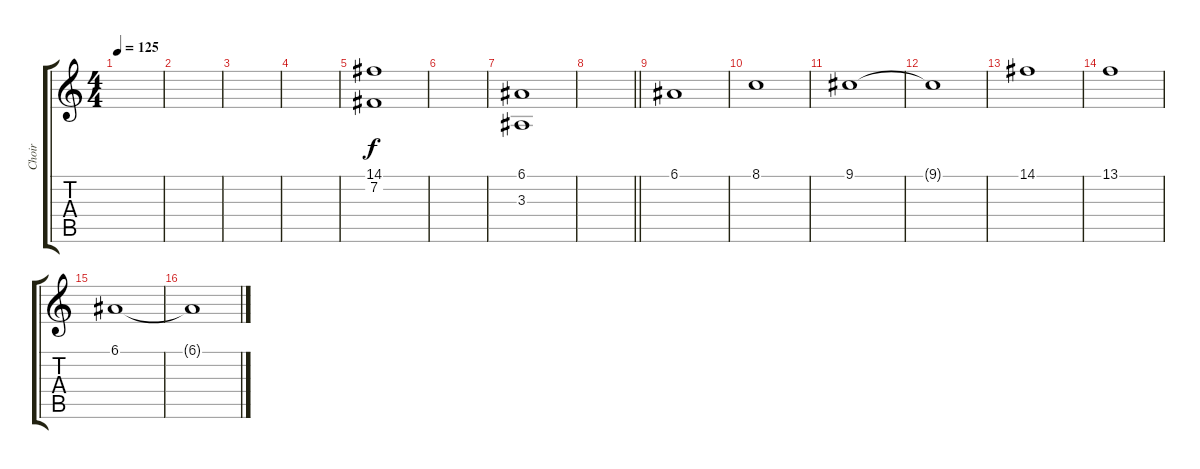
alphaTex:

\track ("Choir" "Choir") {instrument choiraahs}
\staff {score tabs}
\tuning (E4 B3 G3 D3 A2 E2) {hide}
\ts (4 4)
\tempo 125
\clef g2
\ks c
|
|
|
|
(14.1 7.2).1 |
|
(6.1 3.3).1 |
\barLineRight lightlight
|
6.1.1 |
8.1.1 |
9.1.1 |
9.1{t}.1 |
14.1.1 |
13.1.1 |
6.1.1 |
6.1{t}.1
